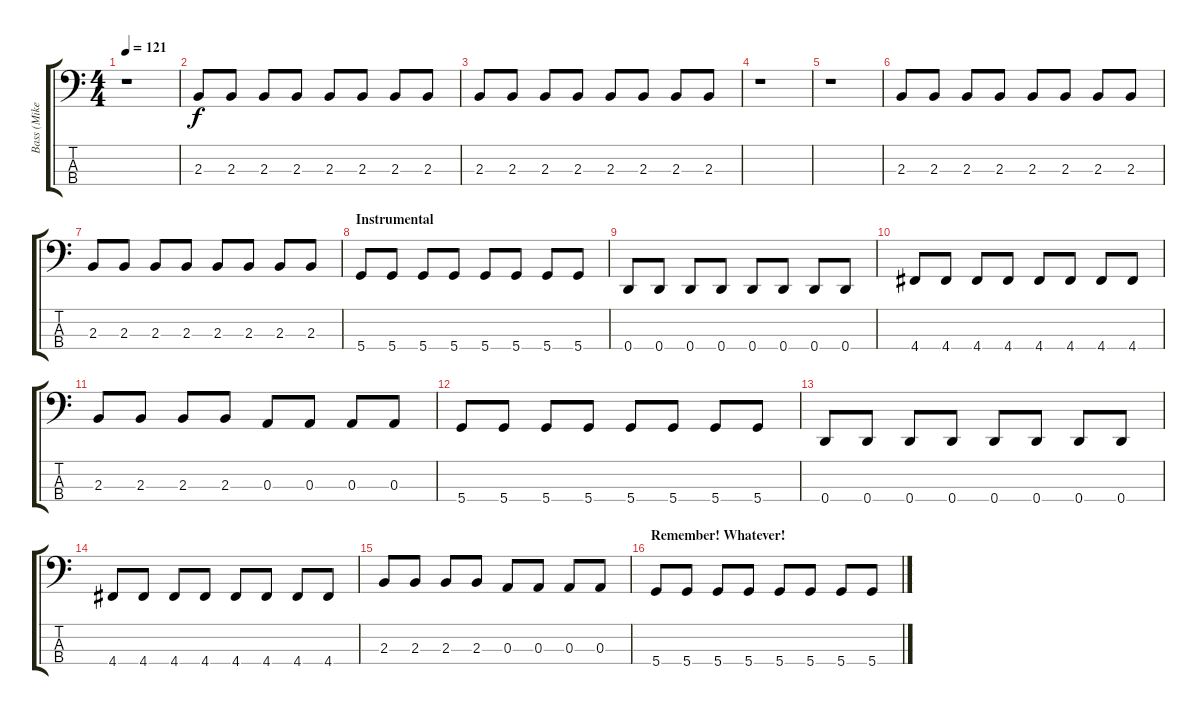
\track ("Bass (Mike Dirnt)" "Bass (Mike") {instrument electricbasspick}
\staff {score tabs}
\tuning (G2 D2 A1 D1) {hide}
\ts (4 4)
\tempo 121
\clef f4
\ks c
r.1{dy f} |
2.3.8 2.3.8 2.3.8 2.3.8 2.3.8 2.3.8 2.3.8 2.3.8 |
2.3.8 2.3.8 2.3.8 2.3.8 2.3.8 2.3.8 2.3.8 2.3.8 |
r.1 |
r.1 |
2.3.8 2.3.8 2.3.8 2.3.8 2.3.8 2.3.8 2.3.8 2.3.8 |
2.3.8 2.3.8 2.3.8 2.3.8 2.3.8 2.3.8 2.3.8 2.3.8 |
\section ("" "Instrumental")
5.4.8 5.4.8 5.4.8 5.4.8 5.4.8 5.4.8 5.4.8 5.4.8 |
0.4.8 0.4.8 0.4.8 0.4.8 0.4.8 0.4.8 0.4.8 0.4.8 |
4.4.8 4.4.8 4.4.8 4.4.8 4.4.8 4.4.8 4.4.8 4.4.8 |
2.3.8 2.3.8 2.3.8 2.3.8 0.3.8 0.3.8 0.3.8 0.3.8 |
5.4.8 5.4.8 5.4.8 5.4.8 5.4.8 5.4.8 5.4.8 5.4.8 |
0.4.8 0.4.8 0.4.8 0.4.8 0.4.8 0.4.8 0.4.8 0.4.8 |
4.4.8 4.4.8 4.4.8 4.4.8 4.4.8 4.4.8 4.4.8 4.4.8 |
2.3.8 2.3.8 2.3.8 2.3.8 0.3.8 0.3.8 0.3.8 0.3.8 |
\section ("" "Remember! Whatever!")
5.4.8 5.4.8 5.4.8 5.4.8 5.4.8 5.4.8 5.4.8 5.4.8
